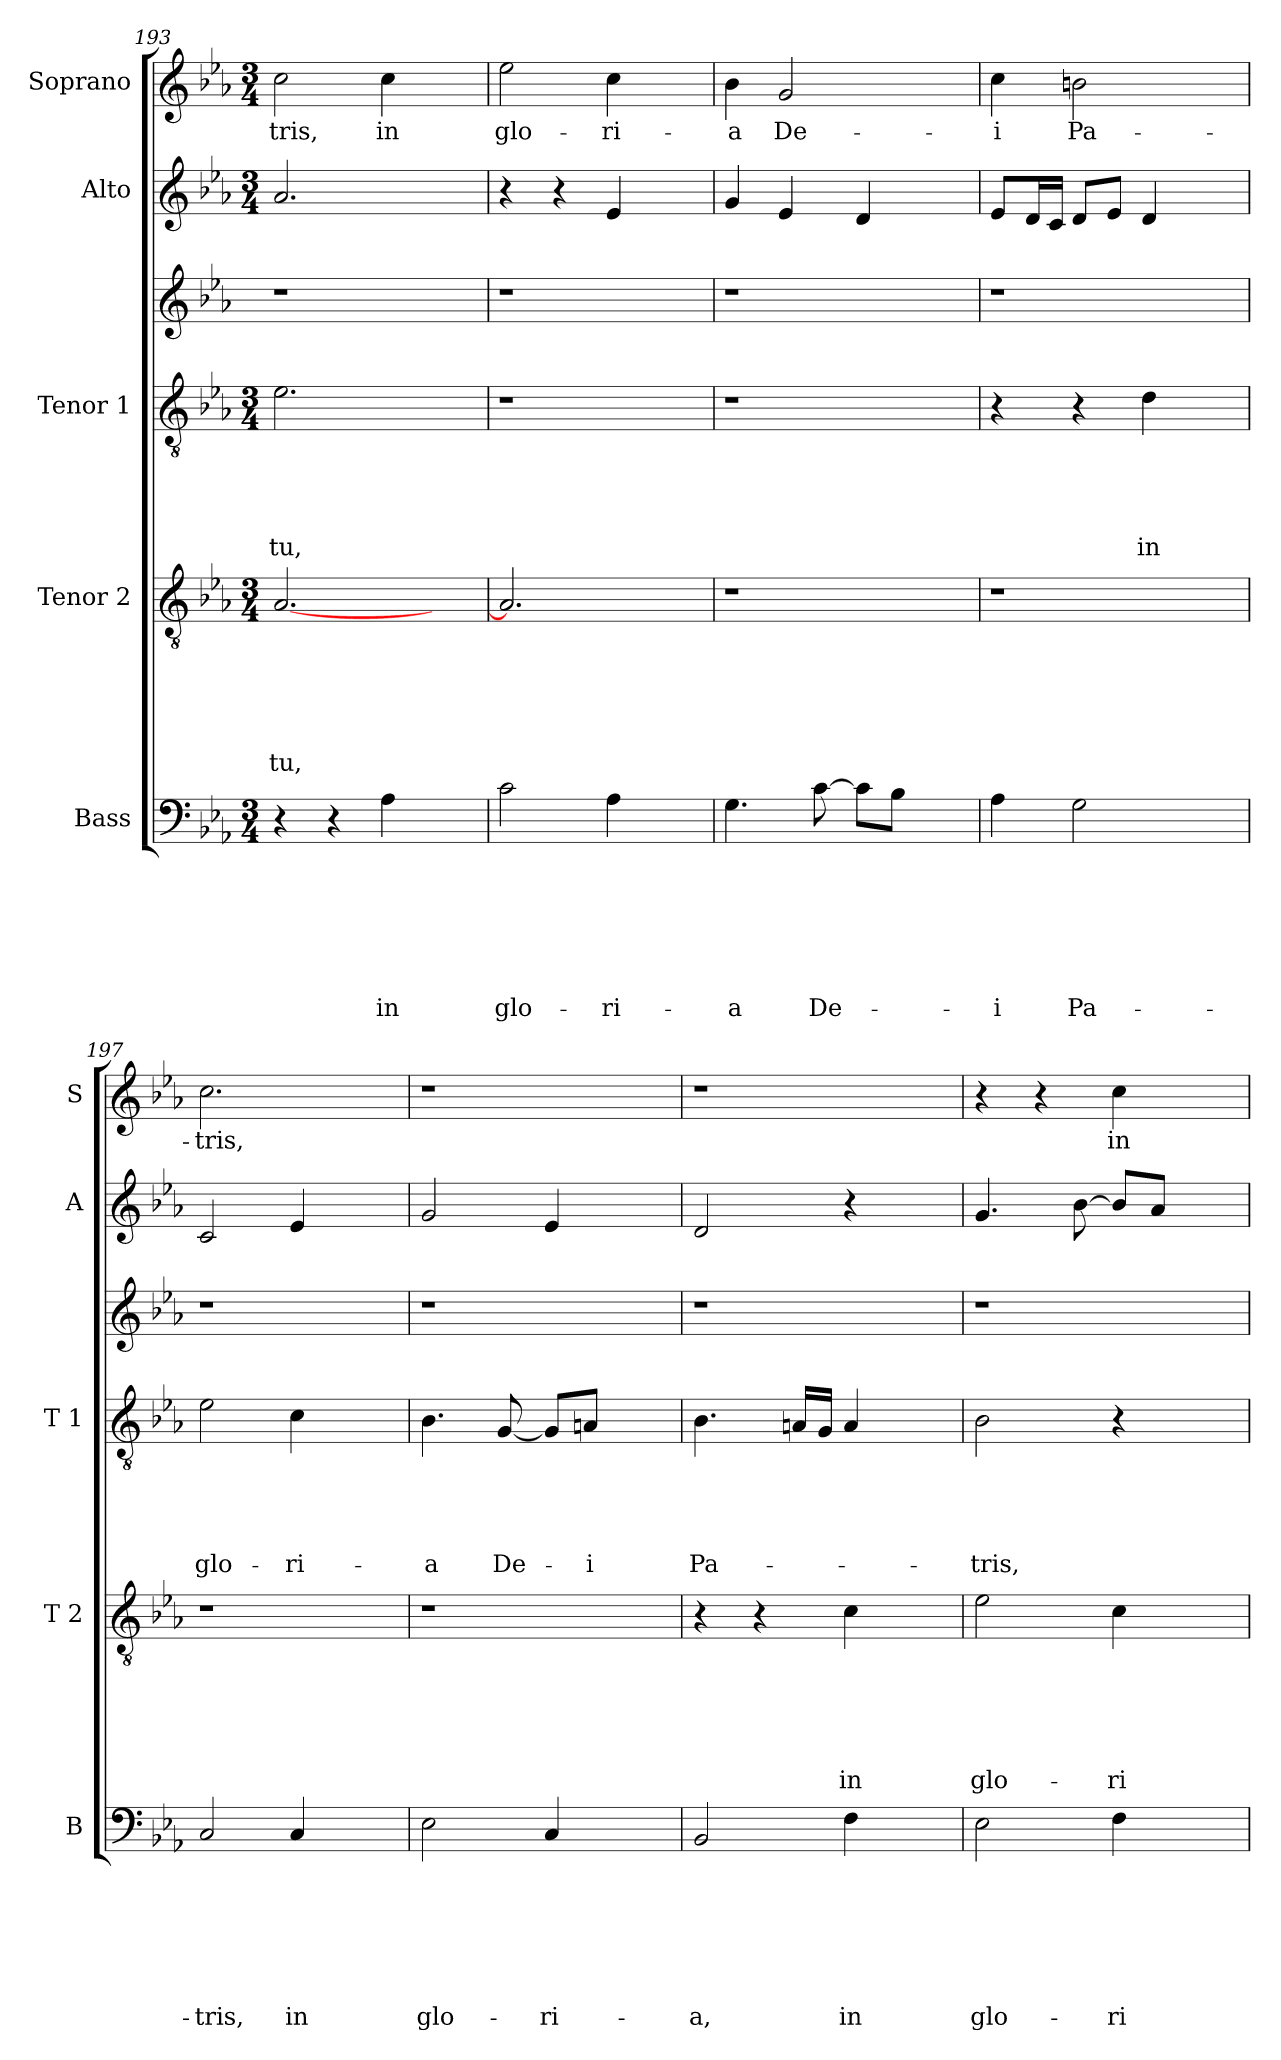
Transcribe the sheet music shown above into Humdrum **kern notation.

**kern	**text	**text	**text	**text	**text	**text	**text	**kern	**text	**text	**text	**text	**text	**text	**kern	**text	**text	**text	**text	**text	**kern	**kern	**kern	**text
*part6	*part6	*part6	*part6	*part6	*part6	*part6	*part6	*part5	*part5	*part5	*part5	*part5	*part5	*part5	*part4	*part4	*part4	*part4	*part4	*part4	*part3	*part2	*part1	*part1
*staff6	*staff6	*staff6	*staff6	*staff6	*staff6	*staff6	*staff6	*staff5	*staff5	*staff5	*staff5	*staff5	*staff5	*staff5	*staff4	*staff4	*staff4	*staff4	*staff4	*staff4	*staff3	*staff2	*staff1	*staff1
*I"Bass	*	*	*	*	*	*	*	*I"Tenor 2	*	*	*	*	*	*	*I"Tenor 1	*	*	*	*	*	*	*I"Alto	*I"Soprano	*
*I'B	*	*	*	*	*	*	*	*I'T 2	*	*	*	*	*	*	*I'T 1	*	*	*	*	*	*	*I'A	*I'S	*
!!LO:LB:g=z
*clefF4	*	*	*	*	*	*	*	*clefGv2	*	*	*	*	*	*	*clefGv2	*	*	*	*	*	*clefG2	*clefG2	*clefG2	*
*k[b-e-a-]	*	*	*	*	*	*	*	*k[b-e-a-]	*	*	*	*	*	*	*k[b-e-a-]	*	*	*	*	*	*k[b-e-a-]	*k[b-e-a-]	*k[b-e-a-]	*
*E-:	*	*	*	*	*	*	*	*E-:	*	*	*	*	*	*	*E-:	*	*	*	*	*	*E-:	*E-:	*E-:	*
*M3/4	*	*	*	*	*	*	*	*M3/4	*	*	*	*	*	*	*M3/4	*	*	*	*	*	*	*M3/4	*M3/4	*
=193	=193	=193	=193	=193	=193	=193	=193	=193	=193	=193	=193	=193	=193	=193	=193	=193	=193	=193	=193	=193	=193	=193	=193	=193
!	!	!	!	!	!	!	!	!	!	!	!	!	!	!LO:LY:b	!	!	!	!	!	!LO:LY:b	!	!	!	!LO:LY:b
4r	.	.	.	.	.	.	.	[<2.A-/	.	.	.	.	.	-tu,	2.e-\	.	.	.	.	-tu,	1r	2.a-/	2cc\	-tris,
4r	.	.	.	.	.	.	.	.	.	.	.	.	.	.	.	.	.	.	.	.	.	.	.	.
!	!	!	!	!	!	!	!LO:LY:b	!	!	!	!	!	!	!	!	!	!	!	!	!	!	!	!	!LO:LY:b
4A-\	.	.	.	.	.	.	in	.	.	.	.	.	.	.	.	.	.	.	.	.	.	.	4cc\	in
4ryy	.	.	.	.	.	.	.	4ryy	.	.	.	.	.	.	4ryy	.	.	.	.	.	.	4ryy	4ryy	.
=194	=194	=194	=194	=194	=194	=194	=194	=194	=194	=194	=194	=194	=194	=194	=194	=194	=194	=194	=194	=194	=194	=194	=194	=194
!	!	!	!	!	!	!	!LO:LY:b	!	!	!	!	!	!	!	!LO:N:vis=1	!	!	!	!	!	!	!	!	!LO:LY:b
2c\	.	.	.	.	.	.	glo-	2.A-/]	.	.	.	.	.	.	2.r	.	.	.	.	.	1r	4r	2ee-\	glo-
.	.	.	.	.	.	.	.	.	.	.	.	.	.	.	.	.	.	.	.	.	.	4r	.	.
!	!	!	!	!	!	!	!LO:LY:b	!	!	!	!	!	!	!	!	!	!	!	!	!	!	!	!	!LO:LY:b
4A-\	.	.	.	.	.	.	-ri-	.	.	.	.	.	.	.	.	.	.	.	.	.	.	4e-/	4cc\	-ri-
4ryy	.	.	.	.	.	.	.	4ryy	.	.	.	.	.	.	4ryy	.	.	.	.	.	.	4ryy	4ryy	.
=195	=195	=195	=195	=195	=195	=195	=195	=195	=195	=195	=195	=195	=195	=195	=195	=195	=195	=195	=195	=195	=195	=195	=195	=195
!	!	!	!	!	!	!	!LO:LY:b	!LO:N:vis=1	!	!	!	!	!	!	!LO:N:vis=1	!	!	!	!	!	!	!	!	!LO:LY:b
4.G\	.	.	.	.	.	.	-a	2.r	.	.	.	.	.	.	2.r	.	.	.	.	.	1r	4g/	4b-\	-a
!	!	!	!	!	!	!	!	!	!	!	!	!	!	!	!	!	!	!	!	!	!	!	!	!LO:LY:b
.	.	.	.	.	.	.	.	.	.	.	.	.	.	.	.	.	.	.	.	.	.	4e-/	2g/	De-
!	!	!	!	!	!	!	!LO:LY:b	!	!	!	!	!	!	!	!	!	!	!	!	!	!	!	!	!
[>8c\	.	.	.	.	.	.	De-	.	.	.	.	.	.	.	.	.	.	.	.	.	.	.	.	.
8c\L]	.	.	.	.	.	.	.	.	.	.	.	.	.	.	.	.	.	.	.	.	.	4d/	.	.
8B-\J	.	.	.	.	.	.	.	.	.	.	.	.	.	.	.	.	.	.	.	.	.	.	.	.
4ryy	.	.	.	.	.	.	.	4ryy	.	.	.	.	.	.	4ryy	.	.	.	.	.	.	4ryy	4ryy	.
=196	=196	=196	=196	=196	=196	=196	=196	=196	=196	=196	=196	=196	=196	=196	=196	=196	=196	=196	=196	=196	=196	=196	=196	=196
!	!	!	!	!	!	!	!LO:LY:b	!LO:N:vis=1	!	!	!	!	!	!	!	!	!	!	!	!	!	!	!	!LO:LY:b
4A-\	.	.	.	.	.	.	-i	2.r	.	.	.	.	.	.	4r	.	.	.	.	.	1r	8e-/L	4cc\	-i
.	.	.	.	.	.	.	.	.	.	.	.	.	.	.	.	.	.	.	.	.	.	16d/L	.	.
.	.	.	.	.	.	.	.	.	.	.	.	.	.	.	.	.	.	.	.	.	.	16c/JJ	.	.
!	!	!	!	!	!	!	!LO:LY:b	!	!	!	!	!	!	!	!	!	!	!	!	!	!	!	!	!LO:LY:b
2G\	.	.	.	.	.	.	Pa-	.	.	.	.	.	.	.	4r	.	.	.	.	.	.	8d/L	2bn\	Pa-
.	.	.	.	.	.	.	.	.	.	.	.	.	.	.	.	.	.	.	.	.	.	8e-/J	.	.
!	!	!	!	!	!	!	!	!	!	!	!	!	!	!	!	!	!	!	!	!LO:LY:b	!	!	!	!
.	.	.	.	.	.	.	.	.	.	.	.	.	.	.	4d\	.	.	.	.	in	.	4d/	.	.
4ryy	.	.	.	.	.	.	.	4ryy	.	.	.	.	.	.	4ryy	.	.	.	.	.	.	4ryy	4ryy	.
=197	=197	=197	=197	=197	=197	=197	=197	=197	=197	=197	=197	=197	=197	=197	=197	=197	=197	=197	=197	=197	=197	=197	=197	=197
!	!	!	!	!	!	!	!LO:LY:b	!LO:N:vis=1	!	!	!	!	!	!	!	!	!	!	!	!LO:LY:b	!	!	!	!LO:LY:b
2C/	.	.	.	.	.	.	-tris,	2.r	.	.	.	.	.	.	2e-\	.	.	.	.	glo-	1r	2c/	2.cc\	-tris,
!	!	!	!	!	!	!	!LO:LY:b	!	!	!	!	!	!	!	!	!	!	!	!	!LO:LY:b	!	!	!	!
4C/	.	.	.	.	.	.	in	.	.	.	.	.	.	.	4c\	.	.	.	.	-ri-	.	4e-/	.	.
4ryy	.	.	.	.	.	.	.	4ryy	.	.	.	.	.	.	4ryy	.	.	.	.	.	.	4ryy	4ryy	.
=198	=198	=198	=198	=198	=198	=198	=198	=198	=198	=198	=198	=198	=198	=198	=198	=198	=198	=198	=198	=198	=198	=198	=198	=198
!	!	!	!	!	!	!	!LO:LY:b	!LO:N:vis=1	!	!	!	!	!	!	!	!	!	!	!	!LO:LY:b	!	!	!LO:N:vis=1	!
2E-\	.	.	.	.	.	.	glo-	2.r	.	.	.	.	.	.	4.B-\	.	.	.	.	-a	1r	2g/	2.r	.
!	!	!	!	!	!	!	!	!	!	!	!	!	!	!	!	!	!	!	!	!LO:LY:b	!	!	!	!
.	.	.	.	.	.	.	.	.	.	.	.	.	.	.	[<8G/	.	.	.	.	De-	.	.	.	.
!	!	!	!	!	!	!	!LO:LY:b	!	!	!	!	!	!	!	!	!	!	!	!	!	!	!	!	!
4C/	.	.	.	.	.	.	-ri-	.	.	.	.	.	.	.	8G/L]	.	.	.	.	.	.	4e-/	.	.
!	!	!	!	!	!	!	!	!	!	!	!	!	!	!	!	!	!	!	!	!LO:LY:b	!	!	!	!
.	.	.	.	.	.	.	.	.	.	.	.	.	.	.	8An/J	.	.	.	.	-i	.	.	.	.
4ryy	.	.	.	.	.	.	.	4ryy	.	.	.	.	.	.	4ryy	.	.	.	.	.	.	4ryy	4ryy	.
!!LO:PB:g=z
=199	=199	=199	=199	=199	=199	=199	=199	=199	=199	=199	=199	=199	=199	=199	=199	=199	=199	=199	=199	=199	=199	=199	=199	=199
!	!	!	!	!	!	!	!LO:LY:b	!	!	!	!	!	!	!	!	!	!	!	!	!LO:LY:b	!	!	!LO:N:vis=1	!
2BB-/	.	.	.	.	.	.	-a,	4r	.	.	.	.	.	.	4.B-\	.	.	.	.	Pa-	1r	2d/	2.r	.
.	.	.	.	.	.	.	.	4r	.	.	.	.	.	.	.	.	.	.	.	.	.	.	.	.
.	.	.	.	.	.	.	.	.	.	.	.	.	.	.	16An/LL	.	.	.	.	.	.	.	.	.
.	.	.	.	.	.	.	.	.	.	.	.	.	.	.	16G/JJ	.	.	.	.	.	.	.	.	.
!	!	!	!	!	!	!	!LO:LY:b	!	!	!	!	!	!	!LO:LY:b	!	!	!	!	!	!	!	!	!	!
4F\	.	.	.	.	.	.	in	4c\	.	.	.	.	.	in	4A/	.	.	.	.	.	.	4r	.	.
4ryy	.	.	.	.	.	.	.	4ryy	.	.	.	.	.	.	4ryy	.	.	.	.	.	.	4ryy	4ryy	.
=200	=200	=200	=200	=200	=200	=200	=200	=200	=200	=200	=200	=200	=200	=200	=200	=200	=200	=200	=200	=200	=200	=200	=200	=200
!	!	!	!	!	!	!	!LO:LY:b	!	!	!	!	!	!	!LO:LY:b	!	!	!	!	!	!LO:LY:b	!	!	!	!
2E-\	.	.	.	.	.	.	glo-	2e-\	.	.	.	.	.	glo-	2B-\	.	.	.	.	-tris,	1r	4.g/	4r	.
.	.	.	.	.	.	.	.	.	.	.	.	.	.	.	.	.	.	.	.	.	.	.	4r	.
.	.	.	.	.	.	.	.	.	.	.	.	.	.	.	.	.	.	.	.	.	.	[>8b-\	.	.
!	!	!	!	!	!	!	!LO:LY:b	!	!	!	!	!	!	!LO:LY:b	!	!	!	!	!	!	!	!	!	!LO:LY:b
4F\	.	.	.	.	.	.	-ri-	4c\	.	.	.	.	.	-ri-	4r	.	.	.	.	.	.	8b-/L]	4cc\	in
.	.	.	.	.	.	.	.	.	.	.	.	.	.	.	.	.	.	.	.	.	.	8a-/J	.	.
4ryy	.	.	.	.	.	.	.	4ryy	.	.	.	.	.	.	4ryy	.	.	.	.	.	.	4ryy	4ryy	.
=	=	=	=	=	=	=	=	=	=	=	=	=	=	=	=	=	=	=	=	=	=	=	=	=
*-	*-	*-	*-	*-	*-	*-	*-	*-	*-	*-	*-	*-	*-	*-	*-	*-	*-	*-	*-	*-	*-	*-	*-	*-
